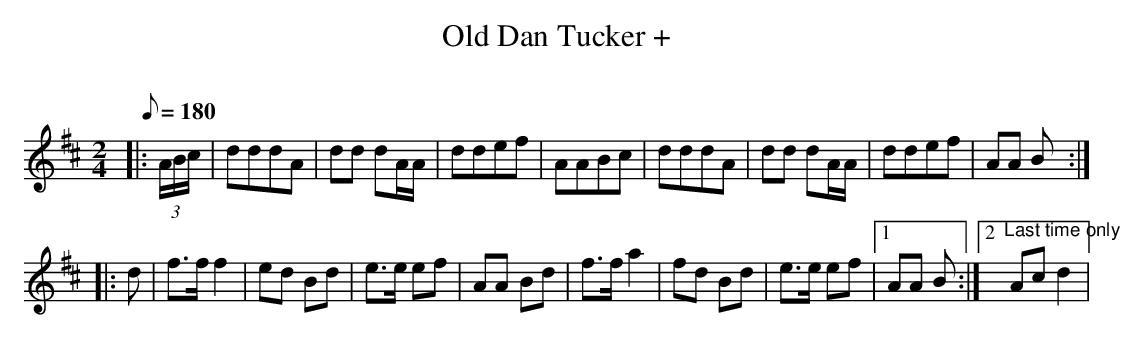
X:1
T:Old Dan Tucker +
C:
M:2/4
L:1/8
Q:1/8=180
K:D
|: (3A/B/c/|dddA|dd dA/A/|ddef|AABc|dddA|dd dA/A/|ddef|AA B:|
|: d|f>f f2|ed Bd|e>e ef|AA Bd|f>f a2|fd Bd|e>e ef|[1AA B :|[2"^Last time only" Ac d2 |
